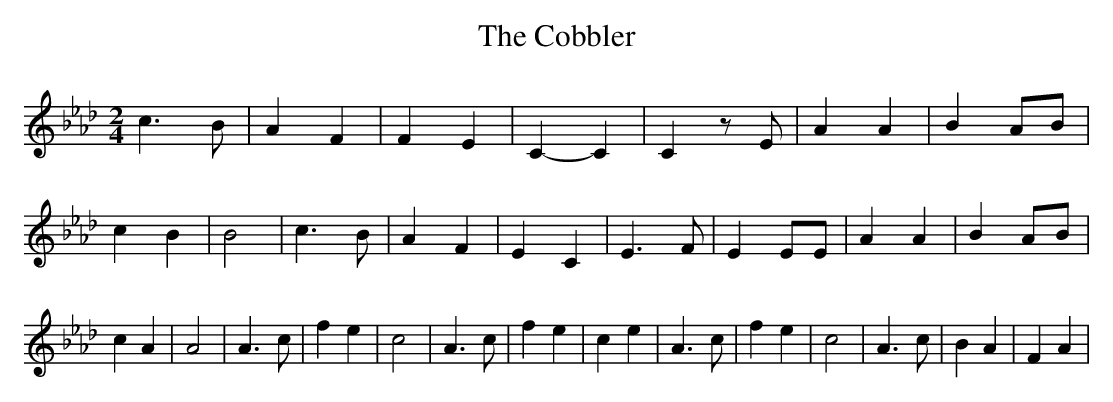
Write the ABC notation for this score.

X:1
T:The Cobbler
M:2/4
L:1/4
K:Ab
 c3/2- B/2| A F| F E| C- C| C z/2 E/2| A A| BA/2-B/2| c B| B2| c3/2- B/2|\
 A F| E C| E3/2 F/2| E E/2E/2| A A| BA/2-B/2| c A| A2| A3/2 c/2| f e|\
 c2| A3/2 c/2| f e| c e| A3/2 c/2| f e| c2| A3/2 c/2| B A| F A|
